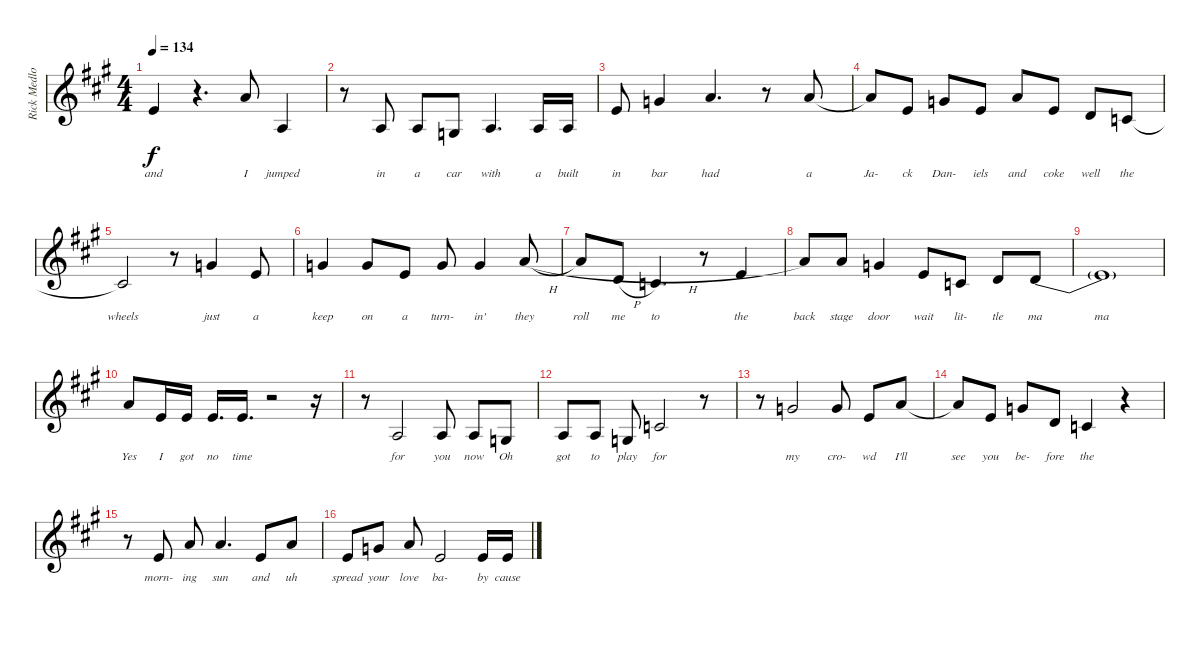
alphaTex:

\track ("Rick Medlocke Vocals" "Rick Medlo") {instrument violin}
\staff {score}
\tuning (E4 B3 G3 D3 A2 E2) {hide}
\ts (4 4)
\tempo 134
\clef g2
\ks a
5.2{t}.4{lyrics (0 "and") lyrics (1 "") lyrics (2 "") lyrics (3 "") lyrics (4 "") dy f} r.4{d} 5.1.8{lyrics (0 "I") lyrics (1 "") lyrics (2 "") lyrics (3 "") lyrics (4 "")} 7.4.4{lyrics (0 "jumped") lyrics (1 "") lyrics (2 "") lyrics (3 "") lyrics (4 "")} |
r.8 7.4.8{lyrics (0 "in") lyrics (1 "") lyrics (2 "") lyrics (3 "") lyrics (4 "")} 7.4.8{lyrics (0 "a") lyrics (1 "") lyrics (2 "") lyrics (3 "") lyrics (4 "")} 5.4.8{lyrics (0 "car") lyrics (1 "") lyrics (2 "") lyrics (3 "") lyrics (4 "")} 7.4.4{d lyrics (0 "with") lyrics (1 "") lyrics (2 "") lyrics (3 "") lyrics (4 "")} 7.4.16{lyrics (0 "a") lyrics (1 "") lyrics (2 "") lyrics (3 "") lyrics (4 "")} 7.4.16{lyrics (0 "built") lyrics (1 "") lyrics (2 "") lyrics (3 "") lyrics (4 "")} |
5.2.8{lyrics (0 "in") lyrics (1 "") lyrics (2 "") lyrics (3 "") lyrics (4 "")} 8.2.4{lyrics (0 "bar") lyrics (1 "") lyrics (2 "") lyrics (3 "") lyrics (4 "")} 5.1.4{d lyrics (0 "had") lyrics (1 "") lyrics (2 "") lyrics (3 "") lyrics (4 "")} r.8 5.1.8{lyrics (0 "a") lyrics (1 "") lyrics (2 "") lyrics (3 "") lyrics (4 "")} |
5.1{t}.8{lyrics (0 "Ja-") lyrics (1 "") lyrics (2 "") lyrics (3 "") lyrics (4 "")} 5.2.8{lyrics (0 "ck") lyrics (1 "") lyrics (2 "") lyrics (3 "") lyrics (4 "")} 8.2.8{lyrics (0 "Dan-") lyrics (1 "") lyrics (2 "") lyrics (3 "") lyrics (4 "")} 5.2.8{lyrics (0 "iels") lyrics (1 "") lyrics (2 "") lyrics (3 "") lyrics (4 "")} 5.1.8{lyrics (0 "and") lyrics (1 "") lyrics (2 "") lyrics (3 "") lyrics (4 "")} 5.2.8{lyrics (0 "coke") lyrics (1 "") lyrics (2 "") lyrics (3 "") lyrics (4 "")} 7.3.8{lyrics (0 "well") lyrics (1 "") lyrics (2 "") lyrics (3 "") lyrics (4 "")} 5.3.8{lyrics (0 "the") lyrics (1 "") lyrics (2 "") lyrics (3 "") lyrics (4 "")} |
5.3{t}.2{lyrics (0 "wheels") lyrics (1 "") lyrics (2 "") lyrics (3 "") lyrics (4 "")} r.8 8.2.4{lyrics (0 "just") lyrics (1 "") lyrics (2 "") lyrics (3 "") lyrics (4 "")} 5.2.8{lyrics (0 "a") lyrics (1 "") lyrics (2 "") lyrics (3 "") lyrics (4 "")} |
8.2.4{lyrics (0 "keep") lyrics (1 "") lyrics (2 "") lyrics (3 "") lyrics (4 "")} 8.2.8{lyrics (0 "on") lyrics (1 "") lyrics (2 "") lyrics (3 "") lyrics (4 "")} 5.2.8{lyrics (0 "a") lyrics (1 "") lyrics (2 "") lyrics (3 "") lyrics (4 "")} 8.2.8{lyrics (0 "turn-") lyrics (1 "") lyrics (2 "") lyrics (3 "") lyrics (4 "")} 8.2.4{lyrics (0 "in'") lyrics (1 "") lyrics (2 "") lyrics (3 "") lyrics (4 "")} 5.1{h}.8{lyrics (0 "they") lyrics (1 "") lyrics (2 "") lyrics (3 "") lyrics (4 "")} |
5.1{h t}.8{lyrics (0 "roll") lyrics (1 "") lyrics (2 "") lyrics (3 "") lyrics (4 "")} 7.3{h}.8{lyrics (0 "me") lyrics (1 "") lyrics (2 "") lyrics (3 "") lyrics (4 "")} 5.3.4{d lyrics (0 "to") lyrics (1 "") lyrics (2 "") lyrics (3 "") lyrics (4 "")} r.8 5.2.4{lyrics (0 "the") lyrics (1 "") lyrics (2 "") lyrics (3 "") lyrics (4 "")} |
5.1.8{lyrics (0 "back") lyrics (1 "") lyrics (2 "") lyrics (3 "") lyrics (4 "")} 5.1.8{lyrics (0 "stage") lyrics (1 "") lyrics (2 "") lyrics (3 "") lyrics (4 "")} 8.2.4{lyrics (0 "door") lyrics (1 "") lyrics (2 "") lyrics (3 "") lyrics (4 "")} 5.2.8{lyrics (0 "wait") lyrics (1 "") lyrics (2 "") lyrics (3 "") lyrics (4 "")} 5.3.8{lyrics (0 "lit-") lyrics (1 "") lyrics (2 "") lyrics (3 "") lyrics (4 "")} 7.3.8{lyrics (0 "tle") lyrics (1 "") lyrics (2 "") lyrics (3 "") lyrics (4 "")} 7.3{be (bend 0 0 60 4)}.8{lyrics (0 "ma") lyrics (1 "") lyrics (2 "") lyrics (3 "") lyrics (4 "")} |
7.3{t}.1{lyrics (0 "ma") lyrics (1 "") lyrics (2 "") lyrics (3 "") lyrics (4 "")} |
5.1.8{lyrics (0 "Yes") lyrics (1 "") lyrics (2 "") lyrics (3 "") lyrics (4 "")} 5.2.16{lyrics (0 "I") lyrics (1 "") lyrics (2 "") lyrics (3 "") lyrics (4 "")} 5.2.16{lyrics (0 "got") lyrics (1 "") lyrics (2 "") lyrics (3 "") lyrics (4 "")} 5.2.16{d lyrics (0 "no") lyrics (1 "") lyrics (2 "") lyrics (3 "") lyrics (4 "")} 5.2.16{d lyrics (0 "time") lyrics (1 "") lyrics (2 "") lyrics (3 "") lyrics (4 "")} r.2 r.16 |
r.8 7.4.2{lyrics (0 "for") lyrics (1 "") lyrics (2 "") lyrics (3 "") lyrics (4 "")} 7.4.8{lyrics (0 "you") lyrics (1 "") lyrics (2 "") lyrics (3 "") lyrics (4 "")} 7.4.8{lyrics (0 "now") lyrics (1 "") lyrics (2 "") lyrics (3 "") lyrics (4 "")} 5.4.8{lyrics (0 "Oh") lyrics (1 "") lyrics (2 "") lyrics (3 "") lyrics (4 "")} |
7.4.8{lyrics (0 "got") lyrics (1 "") lyrics (2 "") lyrics (3 "") lyrics (4 "")} 7.4.8{lyrics (0 "to") lyrics (1 "") lyrics (2 "") lyrics (3 "") lyrics (4 "")} 5.4.8{lyrics (0 "play") lyrics (1 "") lyrics (2 "") lyrics (3 "") lyrics (4 "")} 5.3.2{lyrics (0 "for") lyrics (1 "") lyrics (2 "") lyrics (3 "") lyrics (4 "")} r.8 |
r.8 8.2.2{lyrics (0 "my") lyrics (1 "") lyrics (2 "") lyrics (3 "") lyrics (4 "")} 8.2.8{lyrics (0 "cro-") lyrics (1 "") lyrics (2 "") lyrics (3 "") lyrics (4 "")} 5.2.8{lyrics (0 "wd") lyrics (1 "") lyrics (2 "") lyrics (3 "") lyrics (4 "")} 5.1.8{lyrics (0 "I'll") lyrics (1 "") lyrics (2 "") lyrics (3 "") lyrics (4 "")} |
5.1{t}.8{lyrics (0 "see") lyrics (1 "") lyrics (2 "") lyrics (3 "") lyrics (4 "")} 5.2.8{lyrics (0 "you") lyrics (1 "") lyrics (2 "") lyrics (3 "") lyrics (4 "")} 8.2.8{lyrics (0 "be-") lyrics (1 "") lyrics (2 "") lyrics (3 "") lyrics (4 "")} 7.3{be (custom 0 0 10 4 20 4 30 0 60 0)}.8{lyrics (0 "fore") lyrics (1 "") lyrics (2 "") lyrics (3 "") lyrics (4 "")} 5.3.4{lyrics (0 "the") lyrics (1 "") lyrics (2 "") lyrics (3 "") lyrics (4 "")} r.4 |
r.8 5.2.8{lyrics (0 "morn-") lyrics (1 "") lyrics (2 "") lyrics (3 "") lyrics (4 "")} 5.1.8{lyrics (0 "ing") lyrics (1 "") lyrics (2 "") lyrics (3 "") lyrics (4 "")} 5.1.4{d lyrics (0 "sun") lyrics (1 "") lyrics (2 "") lyrics (3 "") lyrics (4 "")} 5.2.8{lyrics (0 "and") lyrics (1 "") lyrics (2 "") lyrics (3 "") lyrics (4 "")} 5.1.8{lyrics (0 "uh") lyrics (1 "") lyrics (2 "") lyrics (3 "") lyrics (4 "")} |
5.2.8{lyrics (0 "spread") lyrics (1 "") lyrics (2 "") lyrics (3 "") lyrics (4 "")} 8.2.8{lyrics (0 "your") lyrics (1 "") lyrics (2 "") lyrics (3 "") lyrics (4 "")} 5.1.8{lyrics (0 "love") lyrics (1 "") lyrics (2 "") lyrics (3 "") lyrics (4 "")} 5.2.2{lyrics (0 "ba-") lyrics (1 "") lyrics (2 "") lyrics (3 "") lyrics (4 "")} 5.2.16{lyrics (0 "by") lyrics (1 "") lyrics (2 "") lyrics (3 "") lyrics (4 "")} 5.2.16{lyrics (0 "cause") lyrics (1 "") lyrics (2 "") lyrics (3 "") lyrics (4 "")}
